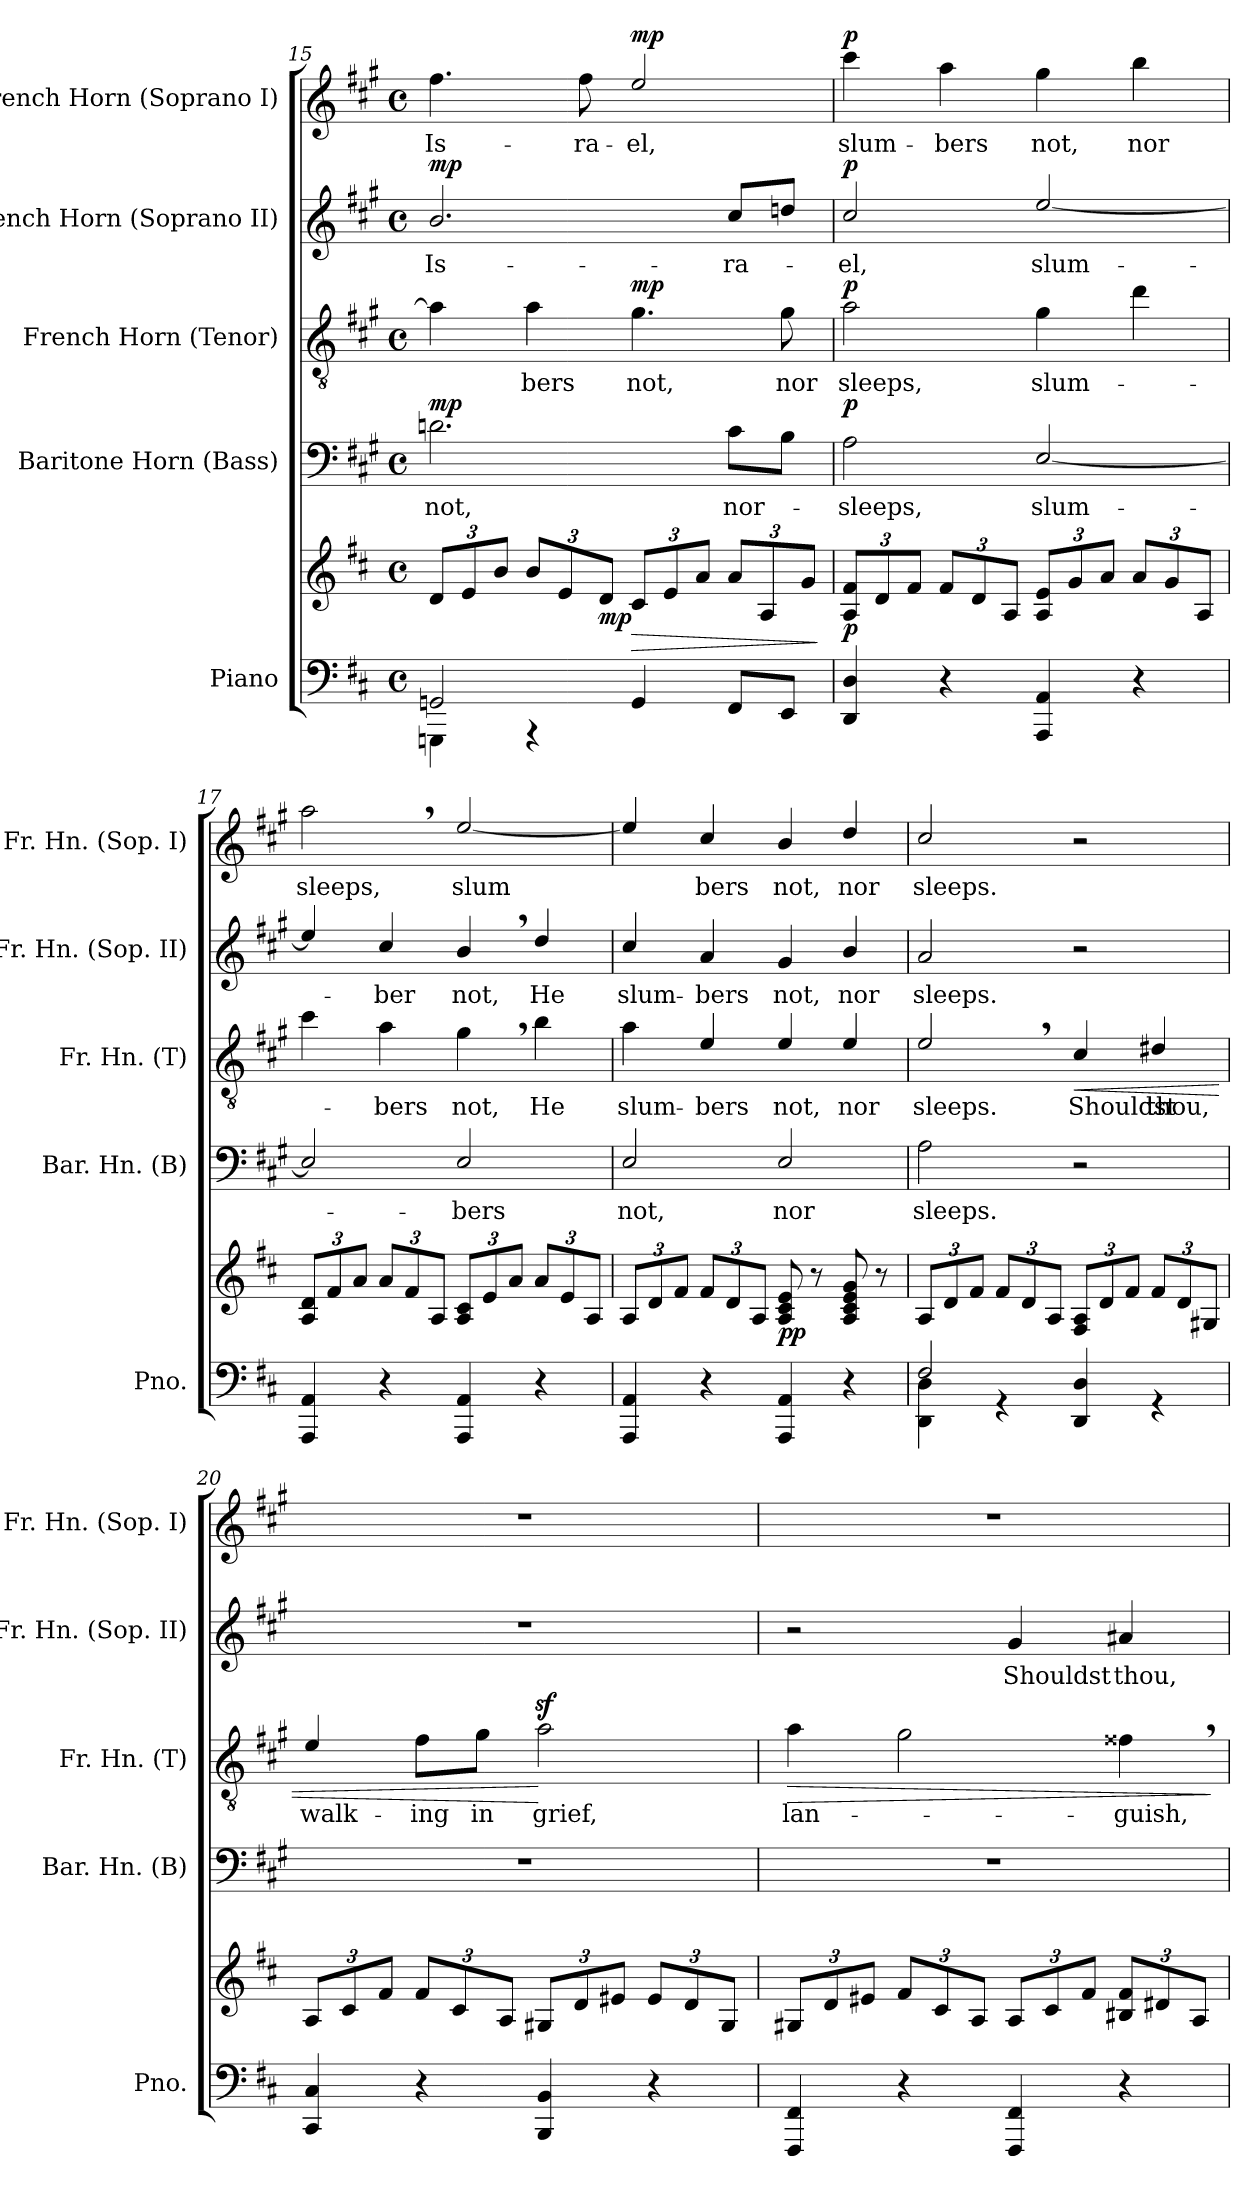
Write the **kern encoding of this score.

**kern	**kern	**dynam	**kern	**text	**dynam	**kern	**text	**dynam	**kern	**text	**dynam	**kern	**text	**dynam
*part5	*part5	*part5	*part4	*part4	*part4	*part3	*part3	*part3	*part2	*part2	*part2	*part1	*part1	*part1
*staff6	*staff5	*staff5/6	*staff4	*staff4	*staff4	*staff3	*staff3	*staff3	*staff2	*staff2	*staff2	*staff1	*staff1	*staff1
*I"Piano	*	*	*I"Baritone Horn (Bass)	*	*	*I"French Horn (Tenor)	*	*	*I"French Horn (Soprano II)	*	*	*I"French Horn (Soprano I)	*	*
*I'Pno.	*	*	*I'Bar. Hn. (B)	*	*	*I'Fr. Hn. (T)	*	*	*I'Fr. Hn. (Sop. II)	*	*	*I'Fr. Hn. (Sop. I)	*	*
*clefF4	*clefG2	*	*clefF4	*	*	*clefGv2	*	*	*clefG2	*	*	*clefG2	*	*
*	*	*	*ITrd4c7	*	*	*ITrd4c7	*	*	*ITrd4c7	*	*	*ITrd4c7	*	*
*k[f#c#]	*k[f#c#]	*	*k[f#c#]	*	*	*k[f#c#]	*	*	*k[f#c#]	*	*	*k[f#c#]	*	*
*M4/4	*M4/4	*	*M4/4	*	*	*M4/4	*	*	*M4/4	*	*	*M4/4	*	*
*met(c)	*met(c)	*	*met(c)	*	*	*met(c)	*	*	*met(c)	*	*	*met(c)	*	*
=15	=15	=15	=15	=15	=15	=15	=15	=15	=15	=15	=15	=15	=15	=15
*^	*	*	*	*	*	*	*	*	*	*	*	*	*	*
*	*	*Xbrackettup	*	*	*	*	*	*	*	*	*	*	*	*	*
!	!	!	!	!	!LO:LY:b	!LO:DY:a	!	!	!	!	!LO:LY:b	!LO:DY:a	!	!LO:LY:b	!
2GGn/	4GGGn\	12d/L	.	2.Gn\	not,	mp	4d\]	.	.	2.e/	Is-	mp	4.b\	Is-	.
.	.	12e/	.	.	.	.	.	.	.	.	.	.	.	.	.
.	.	12b/J	.	.	.	.	.	.	.	.	.	.	.	.	.
!	!	!	!	!	!	!	!	!LO:LY:b	!	!	!	!	!	!	!
.	4r	12b/L	.	.	.	.	4d\	-bers	.	.	.	.	.	.	.
.	.	12e/	.	.	.	.	.	.	.	.	.	.	.	.	.
!	!	!	!	!	!	!	!	!	!	!	!	!	!	!LO:LY:b	!
.	.	.	.	.	.	.	.	.	.	.	.	.	8b\	-ra-	.
!	!	!	!LO:DY:b	!	!	!	!	!	!	!	!	!	!	!	!
.	.	12d/J	mp	.	.	.	.	.	.	.	.	.	.	.	.
!	!	!	!LO:HP:b	!	!	!	!	!LO:LY:b	!LO:DY:a	!	!	!	!	!LO:LY:b	!LO:DY:a
4GG/	2rGGyy	12c#/L	>	.	.	.	4.c#\	not,	mp	.	.	.	2a/	-el,	mp
.	.	12e/	.	.	.	.	.	.	.	.	.	.	.	.	.
.	.	12a/J	.	.	.	.	.	.	.	.	.	.	.	.	.
!	!	!	!	!	!LO:LY:b	!	!	!	!	!	!LO:LY:b	!	!	!	!
8FF#/L	.	12a/L	.	8F#\L	nor-	.	.	.	.	8f#/L	-ra-	.	.	.	.
.	.	12A/	.	.	.	.	.	.	.	.	.	.	.	.	.
!	!	!	!	!	!	!	!	!LO:LY:b	!	!	!	!	!	!	!
8EE/J	.	.	.	8E\J	.	.	8c#\	nor	.	8gn/J	.	.	.	.	.
.	.	12g/J	.	.	.	.	.	.	.	.	.	.	.	.	.
*v	*v	*	*	*	*	*	*	*	*	*	*	*	*	*	*
.	.	]	.	.	.	.	.	.	.	.	.	.	.	.
!!LO:PB:g=z
=16	=16	=16	=16	=16	=16	=16	=16	=16	=16	=16	=16	=16	=16	=16
!	!	!LO:DY:b	!	!LO:LY:b	!LO:DY:a	!	!LO:LY:b	!LO:DY:a	!	!LO:LY:b	!LO:DY:a	!	!LO:LY:b	!LO:DY:a
4DD/ 4D/	12A/ 12f#/L	p	2D\	-sleeps,	p	2d\	sleeps,	p	2f#/	-el,	p	4ff#\	slum-	p
.	12d/	.	.	.	.	.	.	.	.	.	.	.	.	.
.	12f#/J	.	.	.	.	.	.	.	.	.	.	.	.	.
!	!	!	!	!	!	!	!	!	!	!	!	!	!LO:LY:b	!
4r	12f#/L	.	.	.	.	.	.	.	.	.	.	4dd\	-bers	.
.	12d/	.	.	.	.	.	.	.	.	.	.	.	.	.
.	12A/J	.	.	.	.	.	.	.	.	.	.	.	.	.
!	!	!	!	!LO:LY:b	!	!	!LO:LY:b	!	!	!LO:LY:b	!	!	!LO:LY:b	!
4AAA/ 4AA/	12A/ 12e/L	.	[2AA/	slum-	.	4c#\	slum-	.	[2a/	slum-	.	4cc#\	not,	.
.	12g/	.	.	.	.	.	.	.	.	.	.	.	.	.
.	12a/J	.	.	.	.	.	.	.	.	.	.	.	.	.
!	!	!	!	!	!	!	!	!	!	!	!	!	!LO:LY:b	!
4r	12a/L	.	.	.	.	4g\	.	.	.	.	.	4ee\	nor	.
.	12g/	.	.	.	.	.	.	.	.	.	.	.	.	.
.	12A/J	.	.	.	.	.	.	.	.	.	.	.	.	.
=17	=17	=17	=17	=17	=17	=17	=17	=17	=17	=17	=17	=17	=17	=17
!	!	!	!	!	!	!	!	!	!	!	!	!	!LO:LY:b	!
4AAA/ 4AA/	12A/ 12d/L	.	2AA/]	.	.	4f#\	.	.	4a/]	.	.	2dd,\	sleeps,	.
.	12f#/	.	.	.	.	.	.	.	.	.	.	.	.	.
.	12a/J	.	.	.	.	.	.	.	.	.	.	.	.	.
!	!	!	!	!	!	!	!LO:LY:b	!	!	!LO:LY:b	!	!	!	!
4r	12a/L	.	.	.	.	4d\	-bers	.	4f#/	-ber	.	.	.	.
.	12f#/	.	.	.	.	.	.	.	.	.	.	.	.	.
.	12A/J	.	.	.	.	.	.	.	.	.	.	.	.	.
!	!	!	!	!LO:LY:b	!	!	!LO:LY:b	!	!	!LO:LY:b	!	!	!LO:LY:b	!
4AAA/ 4AA/	12A/ 12c#/L	.	2AA/	-bers	.	4c#,\	not,	.	4e,/	not,	.	[2a/	slum	.
.	12e/	.	.	.	.	.	.	.	.	.	.	.	.	.
.	12a/J	.	.	.	.	.	.	.	.	.	.	.	.	.
!	!	!	!	!	!	!	!LO:LY:b	!	!	!LO:LY:b	!	!	!	!
4r	12a/L	.	.	.	.	4e\	He	.	4g/	He	.	.	.	.
.	12e/	.	.	.	.	.	.	.	.	.	.	.	.	.
.	12A/J	.	.	.	.	.	.	.	.	.	.	.	.	.
=18	=18	=18	=18	=18	=18	=18	=18	=18	=18	=18	=18	=18	=18	=18
!	!	!	!	!LO:LY:b	!	!	!LO:LY:b	!	!	!LO:LY:b	!	!	!	!
4AAA/ 4AA/	12A/L	.	2AA/	not,	.	4d\	slum-	.	4f#/	slum-	.	4a/]	.	.
.	12d/	.	.	.	.	.	.	.	.	.	.	.	.	.
.	12f#/J	.	.	.	.	.	.	.	.	.	.	.	.	.
!	!	!	!	!	!	!	!LO:LY:b	!	!	!LO:LY:b	!	!	!LO:LY:b	!
4r	12f#/L	.	.	.	.	4A/	-bers	.	4d/	-bers	.	4f#/	bers	.
.	12d/	.	.	.	.	.	.	.	.	.	.	.	.	.
.	12A/J	.	.	.	.	.	.	.	.	.	.	.	.	.
!	!	!LO:DY:b	!	!LO:LY:b	!	!	!LO:LY:b	!	!	!LO:LY:b	!	!	!LO:LY:b	!
4AAA/ 4AA/	8A/ 8c#/ 8e/	pp	2AA/	nor	.	4A/	not,	.	4c#/	not,	.	4e/	not,	.
.	8r	.	.	.	.	.	.	.	.	.	.	.	.	.
!	!	!	!	!	!	!	!LO:LY:b	!	!	!LO:LY:b	!	!	!LO:LY:b	!
4r	8A/ 8c#/ 8e/ 8g/	.	.	.	.	4A/	nor	.	4e/	nor	.	4g/	nor	.
.	8r	.	.	.	.	.	.	.	.	.	.	.	.	.
=19	=19	=19	=19	=19	=19	=19	=19	=19	=19	=19	=19	=19	=19	=19
*^	*	*	*	*	*	*	*	*	*	*	*	*	*	*
!	!	!	!	!	!LO:LY:b	!	!	!LO:LY:b	!	!	!LO:LY:b	!	!	!LO:LY:b	!
2F#/	4DD\ 4D\	12A/L	.	2D\	sleeps.	.	2A,/	sleeps.	.	2d/	sleeps.	.	2f#/	sleeps.	.
.	.	12d/	.	.	.	.	.	.	.	.	.	.	.	.	.
.	.	12f#/J	.	.	.	.	.	.	.	.	.	.	.	.	.
.	4r	12f#/L	.	.	.	.	.	.	.	.	.	.	.	.	.
.	.	12d/	.	.	.	.	.	.	.	.	.	.	.	.	.
.	.	12A/J	.	.	.	.	.	.	.	.	.	.	.	.	.
!	!	!	!	!	!	!	!	!LO:LY:b	!LO:HP:b	!	!	!	!	!	!
4DD/ 4D/	2rEEyy	12F#/ 12A/L	.	2r	.	.	4F#/	Shouldst	<	2r	.	.	2r	.	.
.	.	12d/	.	.	.	.	.	.	.	.	.	.	.	.	.
.	.	12f#/J	.	.	.	.	.	.	.	.	.	.	.	.	.
!	!	!	!	!	!	!	!	!LO:LY:b	!	!	!	!	!	!	!
4rGG	.	12f#/L	.	.	.	.	4G#X/	thou,	.	.	.	.	.	.	.
.	.	12d/	.	.	.	.	.	.	.	.	.	.	.	.	.
.	.	12G#X/J	.	.	.	.	.	.	.	.	.	.	.	.	.
*v	*v	*	*	*	*	*	*	*	*	*	*	*	*	*	*
!!LO:LB:g=z
=20	=20	=20	=20	=20	=20	=20	=20	=20	=20	=20	=20	=20	=20	=20
!	!	!	!	!	!	!	!LO:LY:b	!	!	!	!	!	!	!
4CC#/ 4C#/	12A/L	.	1r	.	.	4A/	walk-	.	1r	.	.	1r	.	.
.	12c#/	.	.	.	.	.	.	.	.	.	.	.	.	.
.	12f#/J	.	.	.	.	.	.	.	.	.	.	.	.	.
!	!	!	!	!	!	!	!LO:LY:b	!	!	!	!	!	!	!
4r	12f#/L	.	.	.	.	8B\L	-ing	.	.	.	.	.	.	.
.	12c#/	.	.	.	.	.	.	.	.	.	.	.	.	.
!	!	!	!	!	!	!	!LO:LY:b	!	!	!	!	!	!	!
.	.	.	.	.	.	8c#\J	in	.	.	.	.	.	.	.
.	12A/J	.	.	.	.	.	.	.	.	.	.	.	.	.
!	!	!	!	!	!	!	!LO:LY:b	!	!	!	!	!	!	!
4BBB/ 4BB/	12G#X/L	.	.	.	.	2dz>\	grief,	[	.	.	.	.	.	.
.	12d/	.	.	.	.	.	.	.	.	.	.	.	.	.
.	12e#X/J	.	.	.	.	.	.	.	.	.	.	.	.	.
4r	12e#/L	.	.	.	.	.	.	.	.	.	.	.	.	.
.	12d/	.	.	.	.	.	.	.	.	.	.	.	.	.
.	12G#/J	.	.	.	.	.	.	.	.	.	.	.	.	.
=21	=21	=21	=21	=21	=21	=21	=21	=21	=21	=21	=21	=21	=21	=21
!	!	!	!	!	!	!	!LO:LY:b	!LO:HP:b	!	!	!	!	!	!
4FFF#/ 4FF#/	12G#X/L	.	1r	.	.	4d\	lan-	>	2r	.	.	1r	.	.
.	12d/	.	.	.	.	.	.	.	.	.	.	.	.	.
.	12e#X/J	.	.	.	.	.	.	.	.	.	.	.	.	.
4r	12f#/L	.	.	.	.	2c#\	.	.	.	.	.	.	.	.
.	12c#/	.	.	.	.	.	.	.	.	.	.	.	.	.
.	12A/J	.	.	.	.	.	.	.	.	.	.	.	.	.
!	!	!	!	!	!	!	!	!	!	!LO:LY:b	!	!	!	!
4FFF#/ 4FF#/	12A/L	.	.	.	.	.	.	.	4c#/	Shouldst	.	.	.	.
.	12c#/	.	.	.	.	.	.	.	.	.	.	.	.	.
.	12f#/J	.	.	.	.	.	.	.	.	.	.	.	.	.
!	!	!	!	!	!	!	!LO:LY:b	!	!	!LO:LY:b	!	!	!	!
4r	12B#X/ 12f#/L	.	.	.	.	4B#X,\	-guish,	.	4d#X/	thou,	.	.	.	.
.	12d#X/	.	.	.	.	.	.	.	.	.	.	.	.	.
.	12A/J	.	.	.	.	.	.	.	.	.	.	.	.	.
.	.	.	.	.	.	.	.	]	.	.	.	.	.	.
=	=	=	=	=	=	=	=	=	=	=	=	=	=	=
*-	*-	*-	*-	*-	*-	*-	*-	*-	*-	*-	*-	*-	*-	*-
